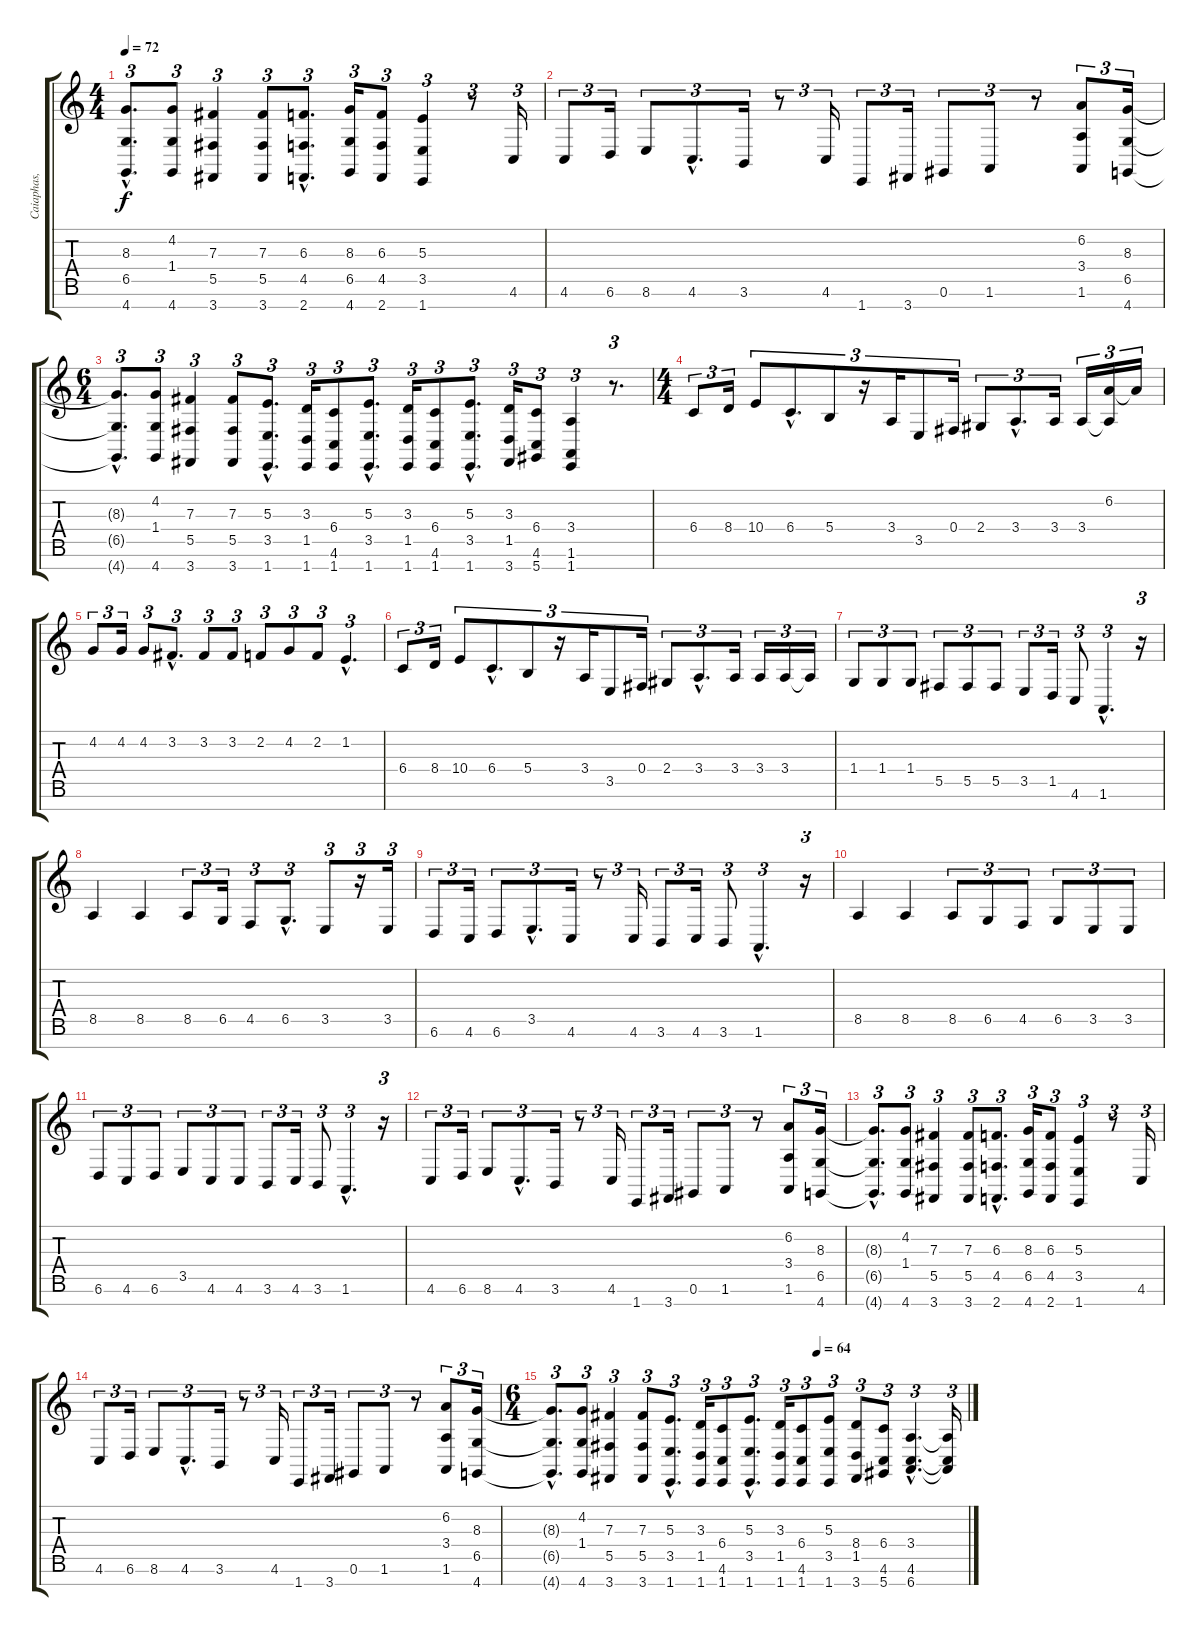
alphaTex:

\track ("Caiaphas, Annas,Pharasees" "Caiaphas, ") {instrument oboe}
\staff {score tabs}
\tuning (Ab4 Eb4 B3 Gb3 Db3 Ab2 Eb2) {hide}
\ts (4 4)
\tempo 72
\clef g2
\ks c
(8.3{hac t} 6.5{hac t} 4.7{hac t}).8{d tu (3 2) dy f} (4.2 1.4 4.7).8{tu (3 2)} (7.3 5.5 3.7).4{tu (3 2)} (7.3 5.5 3.7).8{tu (3 2)} (6.3{hac} 4.5{hac} 2.7{hac}).8{d tu (3 2)} (8.3 6.5 4.7).16{tu (3 2)} (6.3 4.5 2.7).8{tu (3 2)} (5.3 3.5 1.7).4{tu (3 2)} r.8{tu (3 2)} 4.6.16{tu (3 2)} |
4.6.8{tu (3 2)} 6.6.16{tu (3 2)} 8.6.8{tu (3 2)} 4.6{hac}.8{d tu (3 2)} 3.6.16{tu (3 2)} r.8{tu (3 2)} 4.6.16{tu (3 2)} 1.7.8{tu (3 2)} 3.7.16{tu (3 2)} 0.6.8{tu (3 2)} 1.6.8{tu (3 2)} r.8{tu (3 2)} (6.2 3.4 1.6).8{tu (3 2)} (8.3 6.5 4.7).16{tu (3 2)} |
\ts (6 4)
(8.3{hac t} 6.5{hac t} 4.7{hac t}).8{d tu (3 2)} (4.2 1.4 4.7).8{tu (3 2)} (7.3 5.5 3.7).4{tu (3 2)} (7.3 5.5 3.7).8{tu (3 2)} (5.3{hac} 3.5{hac} 1.7{hac}).8{d tu (3 2)} (3.3 1.5 1.7).16{tu (3 2)} (6.4 4.6 1.7).8{tu (3 2)} (5.3{hac} 3.5{hac} 1.7{hac}).8{d tu (3 2)} (3.3 1.5 1.7).16{tu (3 2)} (6.4 4.6 1.7).8{tu (3 2)} (5.3{hac} 3.5{hac} 1.7{hac}).8{d tu (3 2)} (3.3 1.5 3.7).16{tu (3 2)} (6.4 4.6 5.7).8{tu (3 2)} (3.4 1.6 1.7).4{tu (3 2)} r.8{d tu (3 2)} |
\ts (4 4)
6.4.8{tu (3 2)} 8.4.16{tu (3 2)} 10.4.8{tu (3 2)} 6.4{hac}.8{d tu (3 2)} 5.4.8{tu (3 2)} r.16{tu (3 2)} 3.4.16{tu (3 2)} 3.5.8{tu (3 2)} 0.4.16{tu (3 2)} 2.4.8{tu (3 2)} 3.4{hac}.8{d tu (3 2)} 3.4.16{tu (3 2)} 3.4.16{tu (3 2)} (6.2 3.4{t}).16{tu (3 2)} 6.2{t}.16{tu (3 2)} |
4.2.8{tu (3 2)} 4.2.16{tu (3 2)} 4.2.8{tu (3 2)} 3.2{hac}.8{d tu (3 2)} 3.2.8{tu (3 2)} 3.2.8{tu (3 2)} 2.2.8{tu (3 2)} 4.2.8{tu (3 2)} 2.2.8{tu (3 2)} 1.2{hac}.4{d tu (3 2)} |
6.4.8{tu (3 2)} 8.4.16{tu (3 2)} 10.4.8{tu (3 2)} 6.4{hac}.8{d tu (3 2)} 5.4.8{tu (3 2)} r.16{tu (3 2)} 3.4.16{tu (3 2)} 3.5.8{tu (3 2)} 0.4.16{tu (3 2)} 2.4.8{tu (3 2)} 3.4{hac}.8{d tu (3 2)} 3.4.16{tu (3 2)} 3.4.16{tu (3 2)} 3.4.16{tu (3 2)} 3.4{t}.16{tu (3 2)} |
1.4.8{tu (3 2)} 1.4.8{tu (3 2)} 1.4.8{tu (3 2)} 5.5.8{tu (3 2)} 5.5.8{tu (3 2)} 5.5.8{tu (3 2)} 3.5.8{tu (3 2)} 1.5.16{tu (3 2)} 4.6.8{tu (3 2)} 1.6{hac}.4{d tu (3 2)} r.16{tu (3 2)} |
8.5.4 8.5.4 8.5.8{tu (3 2)} 6.5.16{tu (3 2)} 4.5.8{tu (3 2)} 6.5{hac}.8{d tu (3 2)} 3.5.8{tu (3 2)} r.16{tu (3 2)} 3.5.16{tu (3 2)} |
6.6.8{tu (3 2)} 4.6.16{tu (3 2)} 6.6.8{tu (3 2)} 3.5{hac}.8{d tu (3 2)} 4.6.16{tu (3 2)} r.8{tu (3 2)} 4.6.16{tu (3 2)} 3.6.8{tu (3 2)} 4.6.16{tu (3 2)} 3.6.8{tu (3 2)} 1.6{hac}.4{d tu (3 2)} r.16{tu (3 2)} |
8.5.4 8.5.4 8.5.8{tu (3 2)} 6.5.8{tu (3 2)} 4.5.8{tu (3 2)} 6.5.8{tu (3 2)} 3.5.8{tu (3 2)} 3.5.8{tu (3 2)} |
6.6.8{tu (3 2)} 4.6.8{tu (3 2)} 6.6.8{tu (3 2)} 3.5.8{tu (3 2)} 4.6.8{tu (3 2)} 4.6.8{tu (3 2)} 3.6.8{tu (3 2)} 4.6.16{tu (3 2)} 3.6.8{tu (3 2)} 1.6{hac}.4{d tu (3 2)} r.16{tu (3 2)} |
4.6.8{tu (3 2)} 6.6.16{tu (3 2)} 8.6.8{tu (3 2)} 4.6{hac}.8{d tu (3 2)} 3.6.16{tu (3 2)} r.8{tu (3 2)} 4.6.16{tu (3 2)} 1.7.8{tu (3 2)} 3.7.16{tu (3 2)} 0.6.8{tu (3 2)} 1.6.8{tu (3 2)} r.8{tu (3 2)} (6.2 3.4 1.6).8{tu (3 2)} (8.3 6.5 4.7).16{tu (3 2)} |
(8.3{hac t} 6.5{hac t} 4.7{hac t}).8{d tu (3 2)} (4.2 1.4 4.7).8{tu (3 2)} (7.3 5.5 3.7).4{tu (3 2)} (7.3 5.5 3.7).8{tu (3 2)} (6.3{hac} 4.5{hac} 2.7{hac}).8{d tu (3 2)} (8.3 6.5 4.7).16{tu (3 2)} (6.3 4.5 2.7).8{tu (3 2)} (5.3 3.5 1.7).4{tu (3 2)} r.8{tu (3 2)} 4.6.16{tu (3 2)} |
4.6.8{tu (3 2)} 6.6.16{tu (3 2)} 8.6.8{tu (3 2)} 4.6{hac}.8{d tu (3 2)} 3.6.16{tu (3 2)} r.8{tu (3 2)} 4.6.16{tu (3 2)} 1.7.8{tu (3 2)} 3.7.16{tu (3 2)} 0.6.8{tu (3 2)} 1.6.8{tu (3 2)} r.8{tu (3 2)} (6.2 3.4 1.6).8{tu (3 2)} (8.3 6.5 4.7).16{tu (3 2)} |
\ts (6 4)
\tempo (64 0.6388888888888888)
(8.3{hac t} 6.5{hac t} 4.7{hac t}).8{d tu (3 2)} (4.2 1.4 4.7).8{tu (3 2)} (7.3 5.5 3.7).4{tu (3 2)} (7.3 5.5 3.7).8{tu (3 2)} (5.3{hac} 3.5{hac} 1.7{hac}).8{d tu (3 2)} (3.3 1.5 1.7).16{tu (3 2)} (6.4 4.6 1.7).8{tu (3 2)} (5.3{hac} 3.5{hac} 1.7{hac}).8{d tu (3 2)} (3.3 1.5 1.7).16{tu (3 2)} (6.4 4.6 1.7).8{tu (3 2)} (5.3 3.5 1.7).8{tu (3 2)} (8.4 1.5 3.7).8{tu (3 2)} (6.4 4.6 5.7).8{tu (3 2)} (3.4{hac} 4.6{hac} 6.7{hac}).4{d tu (3 2)} (3.4{t} 4.6{t} 6.7{t}).16{tu (3 2)}
